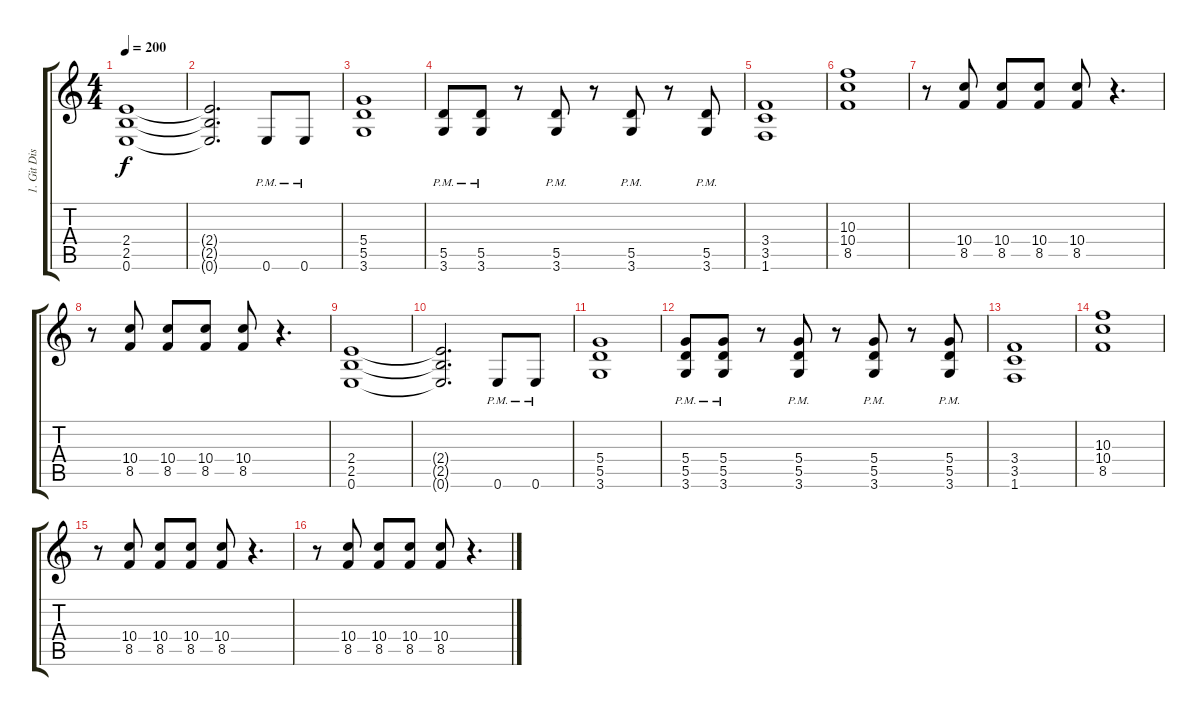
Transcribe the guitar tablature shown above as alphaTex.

\track ("1. Git Dist" "1. Git Dis") {instrument distortionguitar}
\staff {score tabs}
\tuning (E4 B3 G3 D3 A2 E2) {hide}
\ts (4 4)
\tempo 200
\clef g2
\ks c
(2.4 2.5 0.6).1{dy f} |
(2.4{t} 2.5{t} 0.6{t}).2{d} 0.6{pm}.8 0.6{pm}.8 |
(5.4 5.5 3.6).1 |
(5.5{pm} 3.6{pm}).8 (5.5{pm} 3.6{pm}).8 r.8 (5.5{pm} 3.6{pm}).8 r.8 (5.5{pm} 3.6{pm}).8 r.8 (5.5{pm} 3.6{pm}).8 |
(3.4 3.5 1.6).1 |
(10.3 10.4 8.5).1 |
r.8 (10.4 8.5).8 (10.4 8.5).8 (10.4 8.5).8 (10.4 8.5).8 r.4{d} |
r.8 (10.4 8.5).8 (10.4 8.5).8 (10.4 8.5).8 (10.4 8.5).8 r.4{d} |
(2.4 2.5 0.6).1 |
(2.4{t} 2.5{t} 0.6{t}).2{d} 0.6{pm}.8 0.6{pm}.8 |
(5.4 5.5 3.6).1 |
(5.4{pm} 5.5{pm} 3.6{pm}).8 (5.4{pm} 5.5{pm} 3.6{pm}).8 r.8 (5.4{pm} 5.5{pm} 3.6{pm}).8 r.8 (5.4{pm} 5.5{pm} 3.6{pm}).8 r.8 (5.4{pm} 5.5{pm} 3.6{pm}).8 |
(3.4 3.5 1.6).1 |
(10.3 10.4 8.5).1 |
r.8 (10.4 8.5).8 (10.4 8.5).8 (10.4 8.5).8 (10.4 8.5).8 r.4{d} |
r.8 (10.4 8.5).8 (10.4 8.5).8 (10.4 8.5).8 (10.4 8.5).8 r.4{d}
